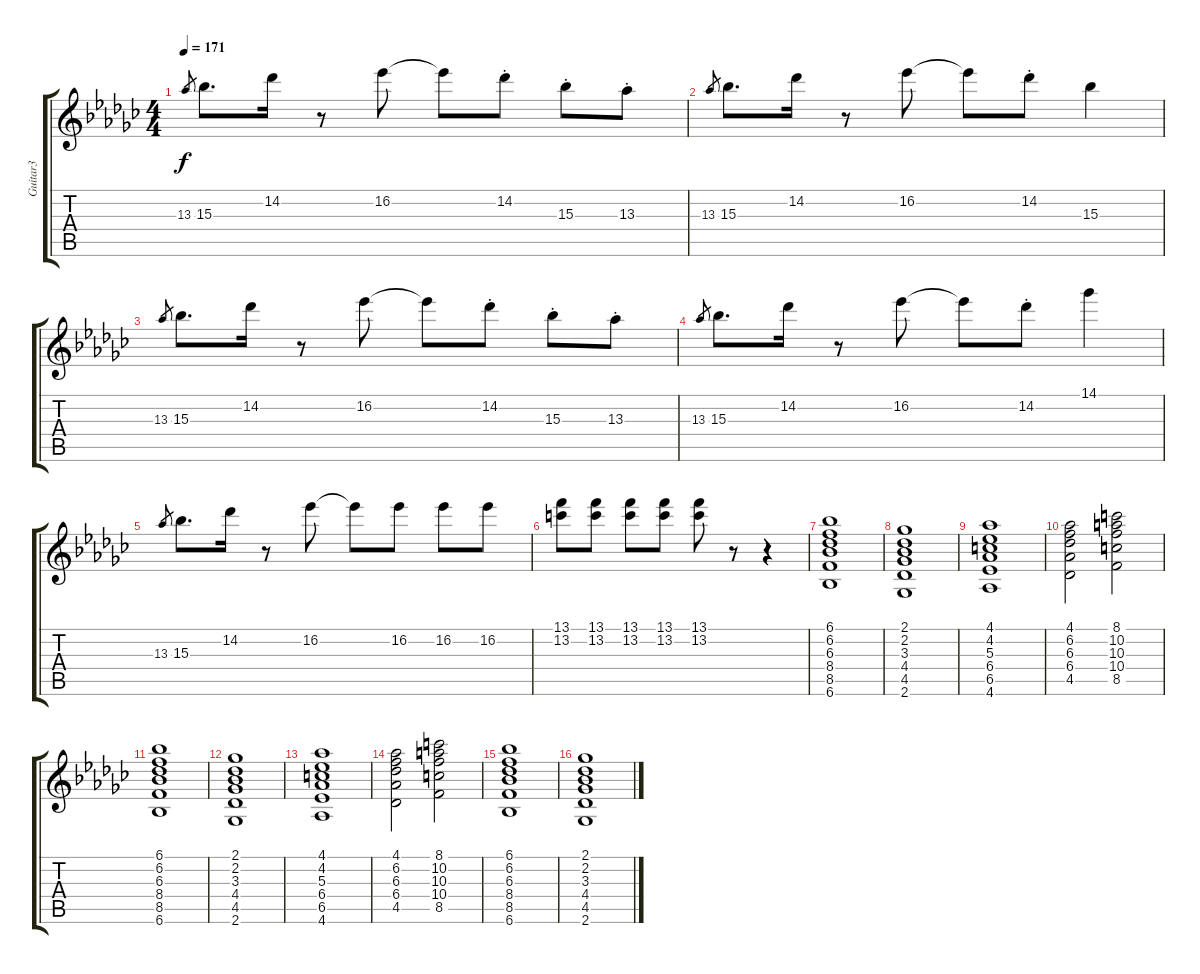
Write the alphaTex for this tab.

\track ("Guitar3" "Guitar3") {instrument distortionguitar}
\staff {score tabs}
\tuning (E4 B3 G3 D3 A2 E2) {hide}
\ts (4 4)
\tempo 171
\clef g2
\ks gb
13.3.8{gr dy f} 15.3.8{d} 14.2.16 r.8 16.2.8 16.2{t}.8 14.2{st}.8 15.3{st}.8 13.3{st}.8 |
13.3.8{gr} 15.3.8{d} 14.2.16 r.8 16.2.8 16.2{t}.8 14.2{st}.8 15.3.4 |
13.3.8{gr} 15.3.8{d} 14.2.16 r.8 16.2.8 16.2{t}.8 14.2{st}.8 15.3{st}.8 13.3{st}.8 |
13.3.8{gr} 15.3.8{d} 14.2.16 r.8 16.2.8 16.2{t}.8 14.2{st}.8 14.1.4 |
13.3.8{gr} 15.3.8{d} 14.2.16 r.8 16.2.8 16.2{t}.8 16.2.8 16.2.8 16.2.8 |
(13.1 13.2).8 (13.1 13.2).8 (13.1 13.2).8 (13.1 13.2).8 (13.1 13.2).8 r.8 r.4 |
(6.1 6.2 6.3 8.4 8.5 6.6).1 |
(2.1 2.2 3.3 4.4 4.5 2.6).1 |
(4.1 4.2 5.3 6.4 6.5 4.6).1 |
(4.1 6.2 6.3 6.4 4.5).2 (8.1 10.2 10.3 10.4 8.5).2 |
(6.1 6.2 6.3 8.4 8.5 6.6).1 |
(2.1 2.2 3.3 4.4 4.5 2.6).1 |
(4.1 4.2 5.3 6.4 6.5 4.6).1 |
(4.1 6.2 6.3 6.4 4.5).2 (8.1 10.2 10.3 10.4 8.5).2 |
(6.1 6.2 6.3 8.4 8.5 6.6).1 |
(2.1 2.2 3.3 4.4 4.5 2.6).1
